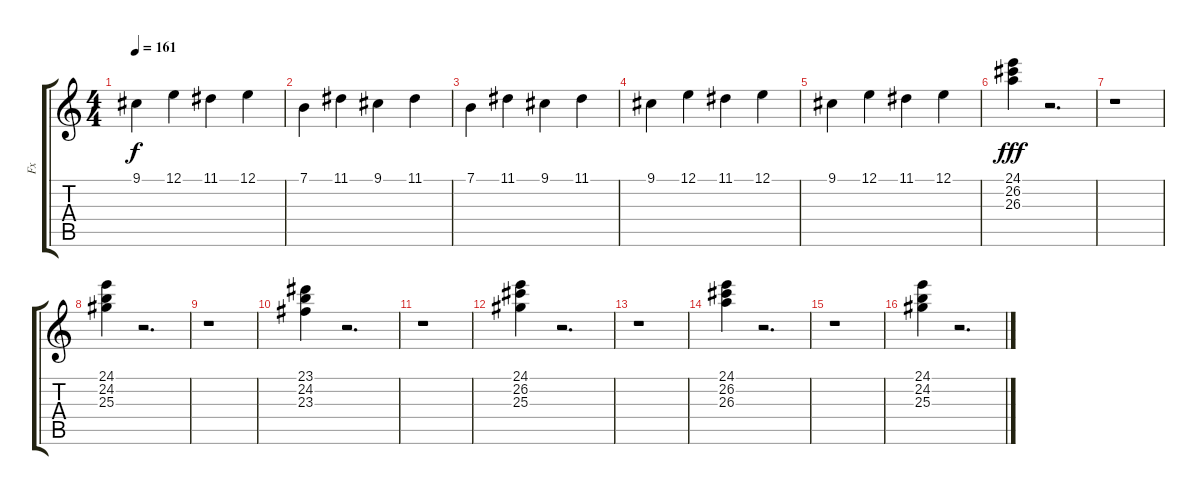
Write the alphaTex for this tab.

\track ("Fx" "Fx") {instrument fx5brightness}
\staff {score tabs}
\tuning (E4 B3 G3 D3 A2 E2) {hide}
\ts (4 4)
\tempo 161
\clef g2
\ks c
9.1.4{dy f} 12.1.4 11.1.4 12.1.4 |
7.1.4 11.1.4 9.1.4 11.1.4 |
7.1.4 11.1.4 9.1.4 11.1.4 |
9.1.4 12.1.4 11.1.4 12.1.4 |
9.1.4 12.1.4 11.1.4 12.1.4 |
(24.1 26.2 26.3).4{dy fff} r.2{d} |
r.1 |
(24.1 24.2 25.3).4 r.2{d} |
r.1 |
(23.1 24.2 23.3).4 r.2{d} |
r.1 |
(24.1 26.2 25.3).4 r.2{d} |
r.1 |
(24.1 26.2 26.3).4 r.2{d} |
r.1 |
(24.1 24.2 25.3).4 r.2{d}
